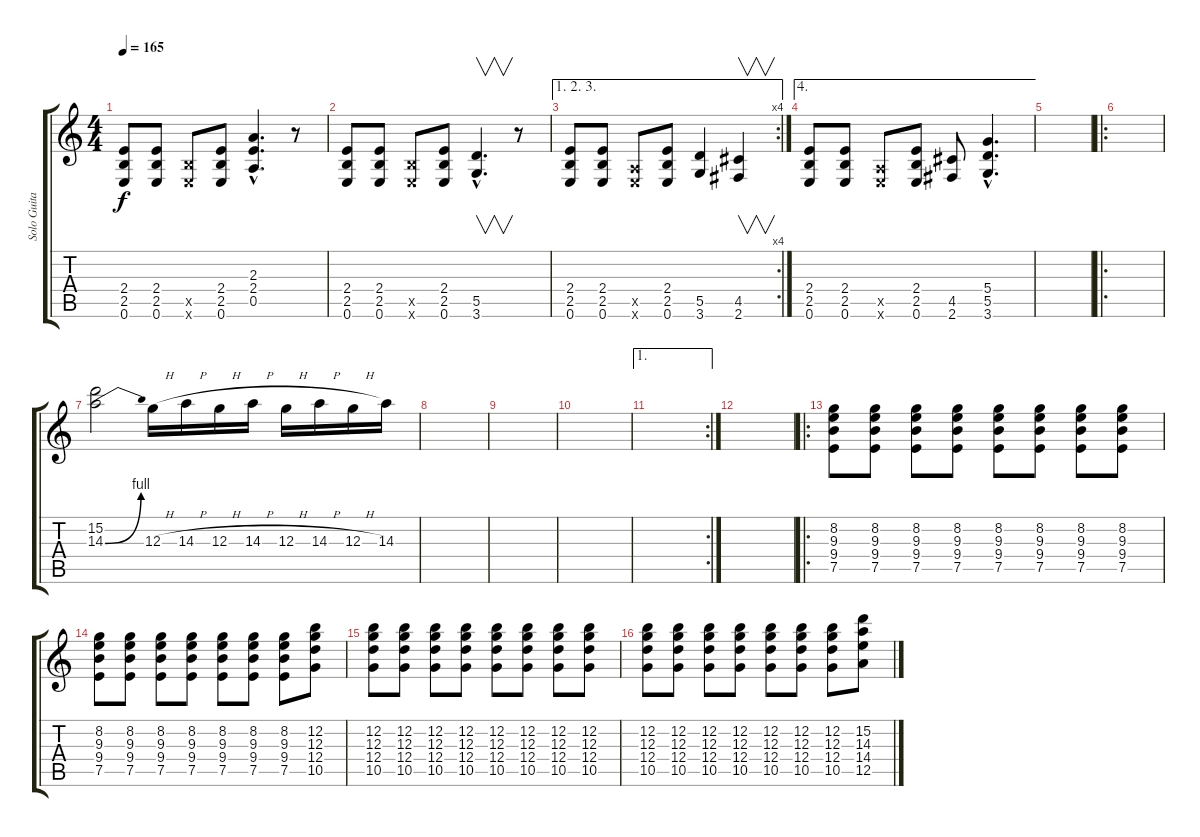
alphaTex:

\track ("Solo Guitar" "Solo Guita") {instrument distortionguitar}
\staff {score tabs}
\tuning (E4 B3 G3 D3 A2 E2) {hide}
\ts (4 4)
\tempo 165
\clef g2
\ks c
(2.4 2.5 0.6).8{dy f} (2.4 2.5 0.6).8 (2.5{x} 0.6{x}).8 (2.4 2.5 0.6).8 (2.3{hac} 2.4{hac} 0.5{hac}).4{d} r.8 |
(2.4 2.5 0.6).8 (2.4 2.5 0.6).8 (2.5{x} 0.6{x}).8 (2.4 2.5 0.6).8 (5.5{hac} 3.6{hac}).4{v d} r.8 |
\ae (1 2 3)
\rc 4
(2.4 2.5 0.6).8 (2.4 2.5 0.6).8 (0.5{x} 0.6{x}).8 (2.4 2.5 0.6).8 (5.5 3.6).4 (4.5 2.6).4{v} |
\ae 4
(2.4 2.5 0.6).8{volume 14} (2.4 2.5 0.6).8 (0.5{x} 0.6{x}).8 (2.4 2.5 0.6).8 (4.5 2.6).8 (5.4{hac} 5.5{hac} 3.6{hac}).4{d} |
|
\ro
|
(15.2 14.3{be (bend 0 0 60 4)}).2 12.3{h}.16 14.3{h}.16 12.3{h}.16 14.3{h}.16 12.3{h}.16 14.3{h}.16 12.3{h}.16 14.3.16 |
|
|
|
\ae 1
\rc 2
|
|
\ro
(8.2 9.3 9.4 7.5).8 (8.2 9.3 9.4 7.5).8 (8.2 9.3 9.4 7.5).8 (8.2 9.3 9.4 7.5).8 (8.2 9.3 9.4 7.5).8 (8.2 9.3 9.4 7.5).8 (8.2 9.3 9.4 7.5).8 (8.2 9.3 9.4 7.5).8 |
(8.2 9.3 9.4 7.5).8 (8.2 9.3 9.4 7.5).8 (8.2 9.3 9.4 7.5).8 (8.2 9.3 9.4 7.5).8 (8.2 9.3 9.4 7.5).8 (8.2 9.3 9.4 7.5).8 (8.2 9.3 9.4 7.5).8 (12.2 12.3 12.4 10.5).8 |
(12.2 12.3 12.4 10.5).8 (12.2 12.3 12.4 10.5).8 (12.2 12.3 12.4 10.5).8 (12.2 12.3 12.4 10.5).8 (12.2 12.3 12.4 10.5).8 (12.2 12.3 12.4 10.5).8 (12.2 12.3 12.4 10.5).8 (12.2 12.3 12.4 10.5).8 |
(12.2 12.3 12.4 10.5).8 (12.2 12.3 12.4 10.5).8 (12.2 12.3 12.4 10.5).8 (12.2 12.3 12.4 10.5).8 (12.2 12.3 12.4 10.5).8 (12.2 12.3 12.4 10.5).8 (12.2 12.3 12.4 10.5).8 (15.2 14.3 14.4 12.5).8
